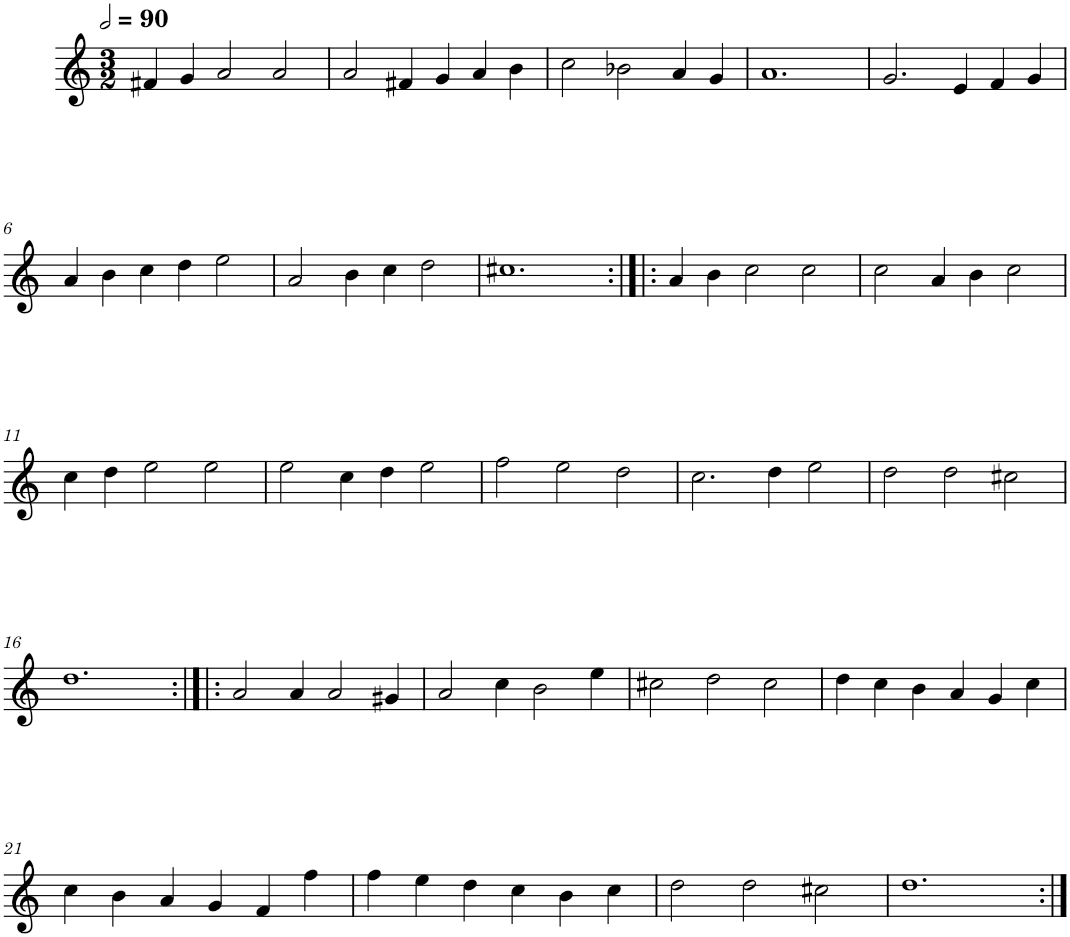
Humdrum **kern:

**kern
*part1
*staff1
*I"Cinq parties
*clefG2
*k[]
*M3/2
*MM180
=1
4f#X/
4g/
2a/
2a/
=2
2a/
4f#X/
4g/
4a/
4b\
=3
2cc\
2b-X\
4a/
4g/
=4
1.a
=5
2.g/
4e/
4f/
4g/
!!LO:LB:g=z
=6
4a/
4b\
4cc\
4dd\
2ee\
=7
2a/
4b\
4cc\
2dd\
=8
1.cc#X
=9:|!|:
4a/
4b\
2cc\
2cc\
=10
2cc\
4a/
4b\
2cc\
!!LO:LB:g=z
=11
4cc\
4dd\
2ee\
2ee\
=12
2ee\
4cc\
4dd\
2ee\
=13
2ff\
2ee\
2dd\
=14
2.cc\
4dd\
2ee\
=15
2dd\
2dd\
2cc#X\
!!LO:LB:g=z
=16
1.dd
=17:|!|:
2a/
4a/
2a/
4g#X/
=18
2a/
4cc\
2b\
4ee\
=19
2cc#X\
2dd\
2cc#\
=20
4dd\
4cc\
4b\
4a/
4g/
4cc\
!!LO:LB:g=z
=21
4cc\
4b\
4a/
4g/
4f/
4ff\
=22
4ff\
4ee\
4dd\
4cc\
4b\
4cc\
=23
2dd\
2dd\
2cc#X\
=24
1.dd
=:|!
*-
